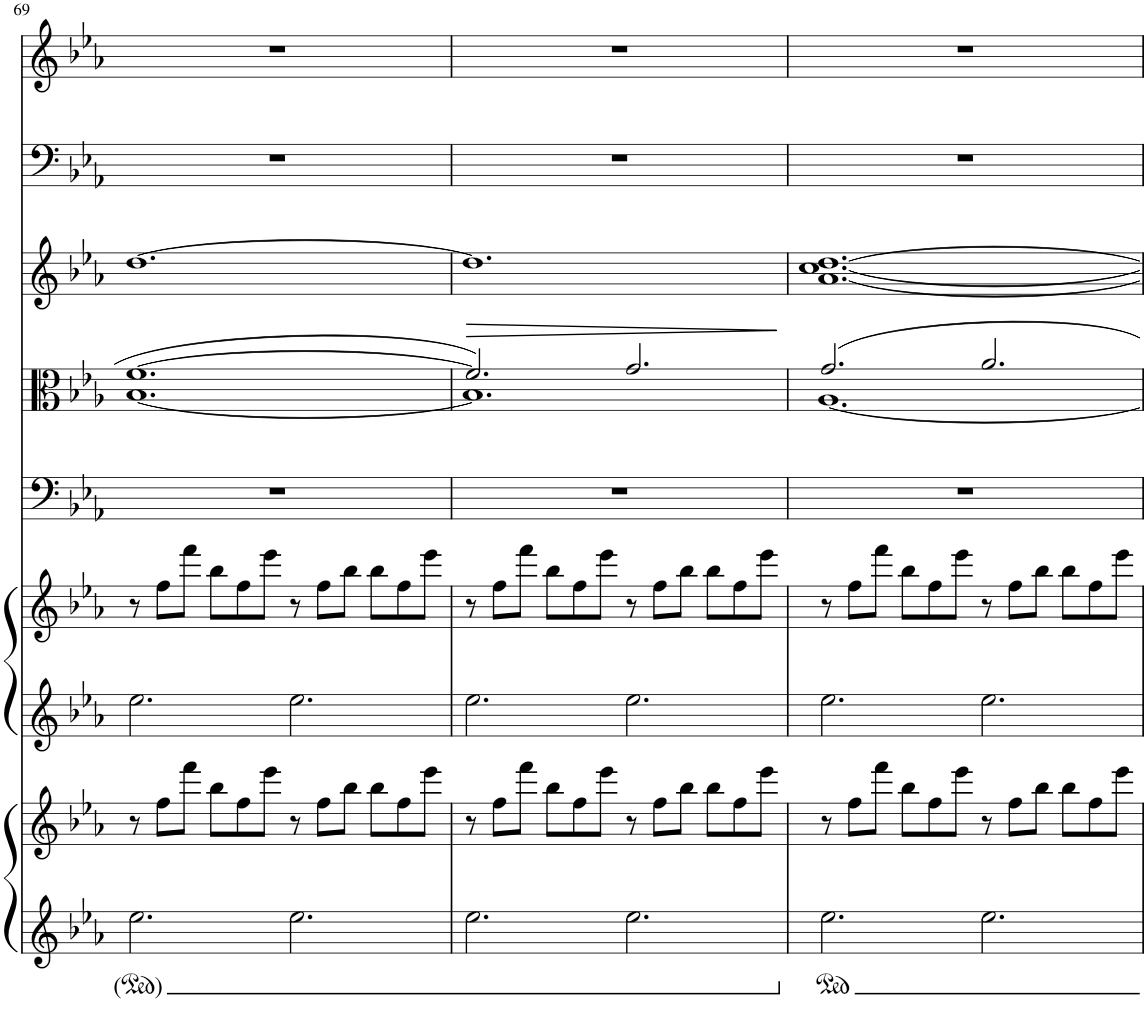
**kern	**kern	**kern	**kern	**kern	**kern	**kern	**dynam	**kern	**kern
*part7	*part7	*part6	*part6	*part5	*part4	*part3	*part3	*part2	*part1
*staff9	*staff8	*staff7	*staff6	*staff5	*staff4	*staff3	*staff3	*staff2	*staff1
*I"Piano	*	*I"Harp	*	*I"Violoncello	*I"Viola	*I"Women	*	*I"Bassoon	*I"Oboe
*I'Pno	*	*I'Hp	*	*I'Vc	*I'Vla	*	*	*I'Bsn	*I'Ob
!!LO:PB:g=z
*clefF4	*clefG2	*clefF4	*clefG2	*clefF4	*clefC3	*clefG2	*	*clefF4	*clefG2
*k[b-e-a-]	*k[b-e-a-]	*k[b-e-a-]	*k[b-e-a-]	*k[b-e-a-]	*k[b-e-a-]	*k[b-e-a-]	*	*k[b-e-a-]	*k[b-e-a-]
*M12/8	*M12/8	*M12/8	*M12/8	*M12/8	*M12/8	*M12/8	*	*M12/8	*M12/8
=69	=69	=69	=69	=69	=69	=69	=69	=69	=69
*	*	*	*	*	*^	*	*	*	*
2.ee-\	8r	2.ee-\	8r	1.r	[1.f	[1.B-	[1.dd	.	1.r	1.r
.	8ff\L	.	8ff\L	.	.	.	.	.	.	.
.	8fff\J	.	8fff\J	.	.	.	.	.	.	.
.	8bb-\L	.	8bb-\L	.	.	.	.	.	.	.
.	8ff\	.	8ff\	.	.	.	.	.	.	.
.	8eee-\J	.	8eee-\J	.	.	.	.	.	.	.
2.ee-\	8r	2.ee-\	8r	.	.	.	.	.	.	.
.	8ff\L	.	8ff\L	.	.	.	.	.	.	.
.	8bb-\J	.	8bb-\J	.	.	.	.	.	.	.
.	8bb-\L	.	8bb-\L	.	.	.	.	.	.	.
.	8ff\	.	8ff\	.	.	.	.	.	.	.
.	8eee-\J	.	8eee-\J	.	.	.	.	.	.	.
=70	=70	=70	=70	=70	=70	=70	=70	=70	=70	=70
!	!	!	!	!	!	!	!	!LO:HP:b	!	!
2.ee-\	8r	2.ee-\	8r	1.r	2.f/]	1.B-]	1.dd]	>	1.r	1.r
.	8ff\L	.	8ff\L	.	.	.	.	.	.	.
.	8fff\J	.	8fff\J	.	.	.	.	.	.	.
.	8bb-\L	.	8bb-\L	.	.	.	.	.	.	.
.	8ff\	.	8ff\	.	.	.	.	.	.	.
.	8eee-\J	.	8eee-\J	.	.	.	.	.	.	.
2.ee-\	8r	2.ee-\	8r	.	2.g/	.	.	.	.	.
.	8ff\L	.	8ff\L	.	.	.	.	.	.	.
.	8bb-\J	.	8bb-\J	.	.	.	.	.	.	.
.	8bb-\L	.	8bb-\L	.	.	.	.	.	.	.
.	8ff\	.	8ff\	.	.	.	.	.	.	.
.	8eee-\J	.	8eee-\J	.	.	.	.	.	.	.
*	*	*	*	*	*v	*v	*	*	*	*
.	.	.	.	.	.	.	]	.	.
=71	=71	=71	=71	=71	=71	=71	=71	=71	=71
*	*	*	*	*	*^	*	*	*	*
2.ee-\	8r	2.ee-\	8r	1.r	2.g/	[1.A-	[1.a- [1.cc [1.dd	.	1.r	1.r
.	8ff\L	.	8ff\L	.	.	.	.	.	.	.
.	8fff\J	.	8fff\J	.	.	.	.	.	.	.
.	8bb-\L	.	8bb-\L	.	.	.	.	.	.	.
.	8ff\	.	8ff\	.	.	.	.	.	.	.
.	8eee-\J	.	8eee-\J	.	.	.	.	.	.	.
2.ee-\	8r	2.ee-\	8r	.	2.a-/	.	.	.	.	.
.	8ff\L	.	8ff\L	.	.	.	.	.	.	.
.	8bb-\J	.	8bb-\J	.	.	.	.	.	.	.
.	8bb-\L	.	8bb-\L	.	.	.	.	.	.	.
.	8ff\	.	8ff\	.	.	.	.	.	.	.
.	8eee-\J	.	8eee-\J	.	.	.	.	.	.	.
*	*	*	*	*	*v	*v	*	*	*	*
=	=	=	=	=	=	=	=	=	=
*-	*-	*-	*-	*-	*-	*-	*-	*-	*-
